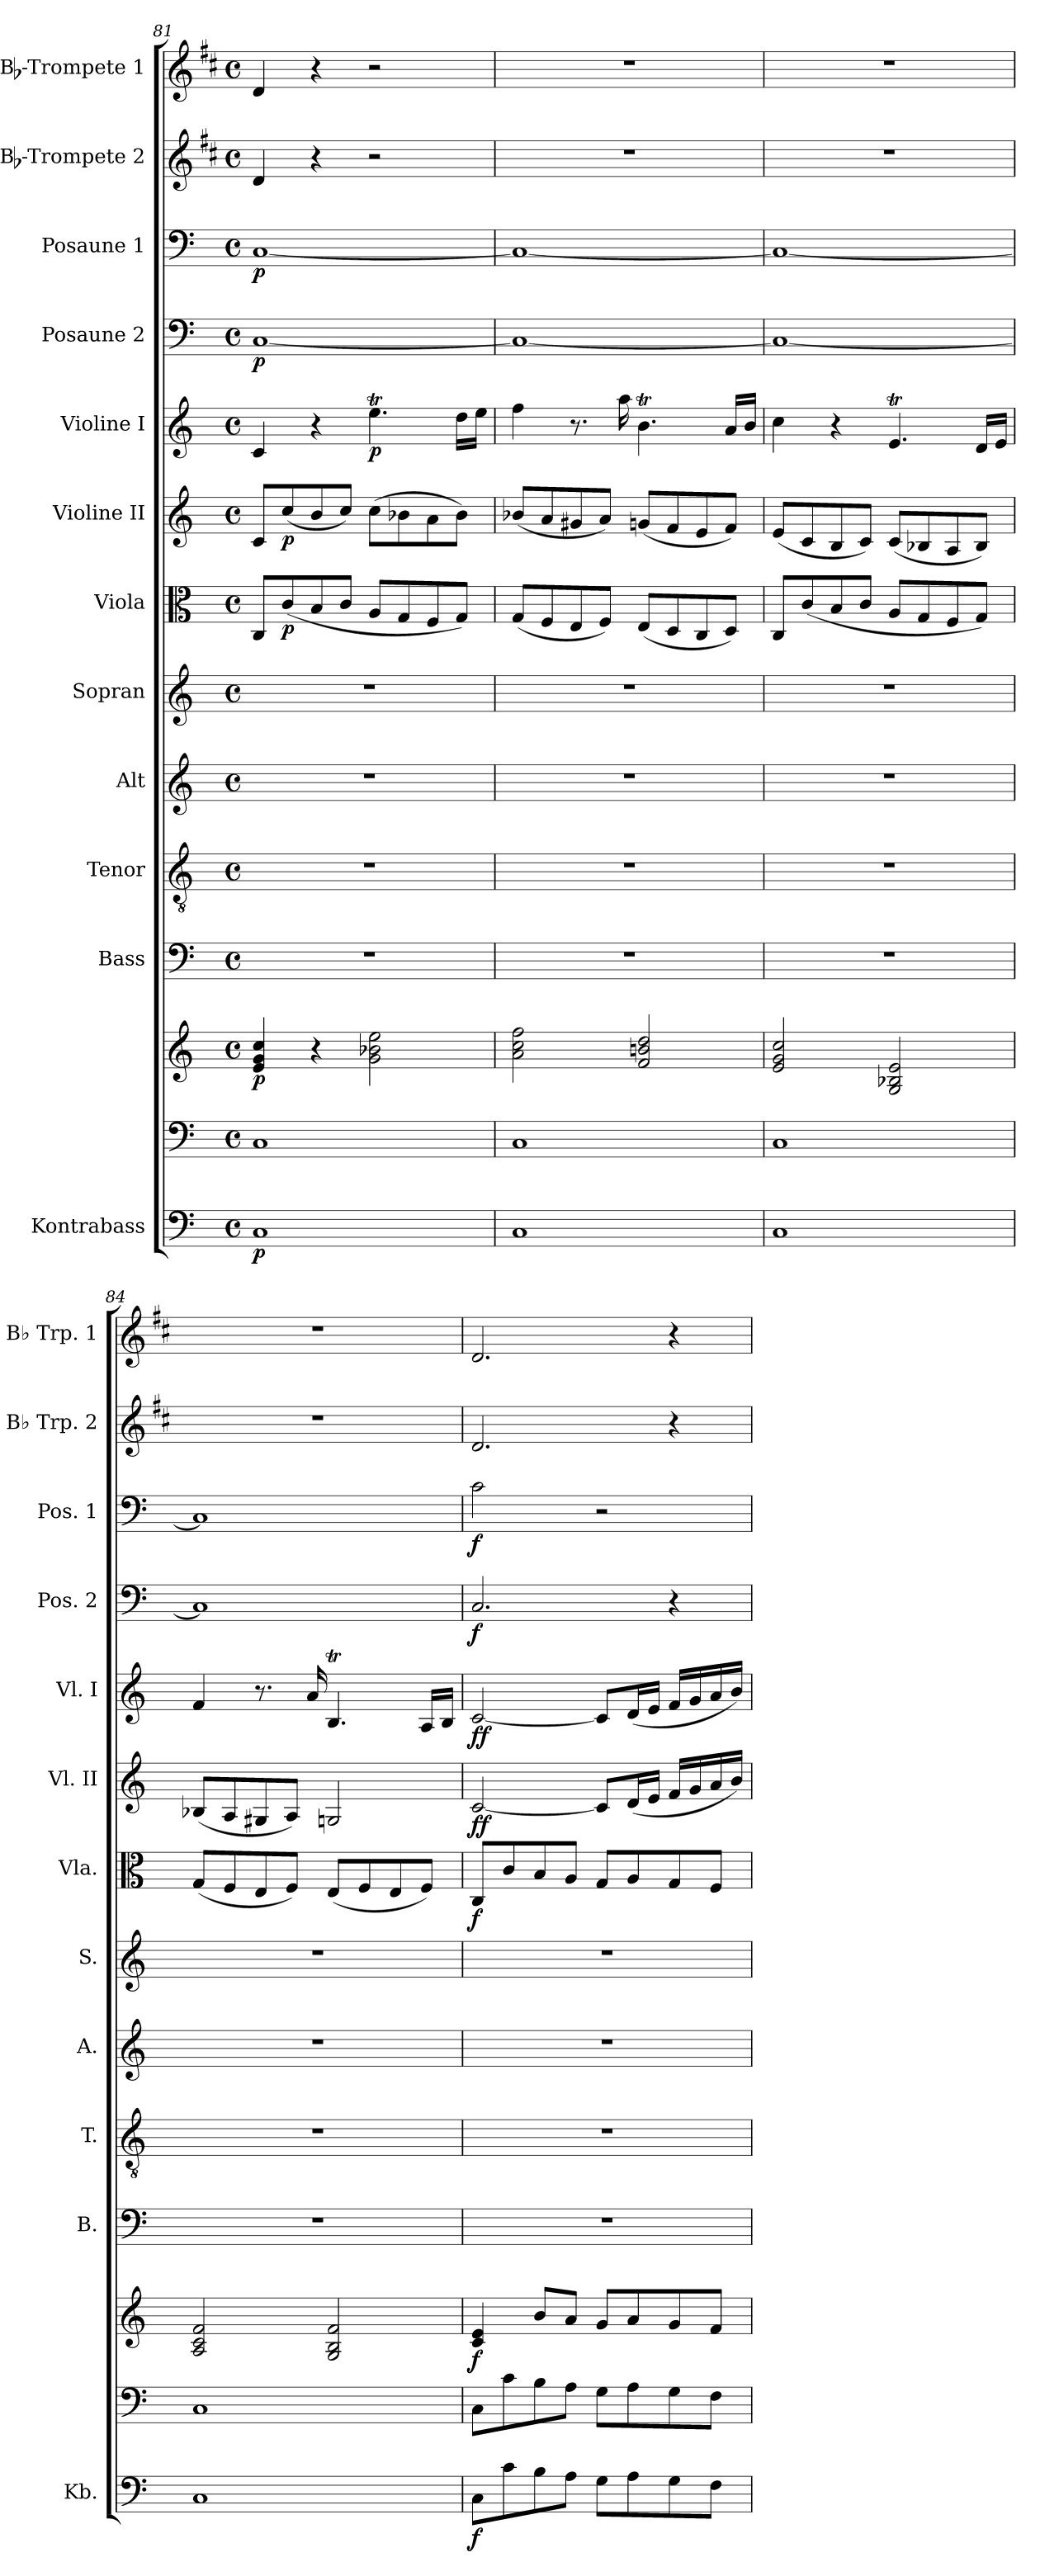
**kern	**dynam	**kern	**kern	**dynam	**kern	**kern	**kern	**kern	**kern	**dynam	**kern	**dynam	**kern	**dynam	**kern	**dynam	**kern	**dynam	**kern	**kern
*part13	*part13	*part12	*part12	*part12	*part11	*part10	*part9	*part8	*part7	*part7	*part6	*part6	*part5	*part5	*part4	*part4	*part3	*part3	*part2	*part1
*staff14	*staff14	*staff13	*staff12	*staff12/13	*staff11	*staff10	*staff9	*staff8	*staff7	*staff7	*staff6	*staff6	*staff5	*staff5	*staff4	*staff4	*staff3	*staff3	*staff2	*staff1
*I"Kontrabass	*	*	*	*	*I"Bass	*I"Tenor	*I"Alt	*I"Sopran	*I"Viola	*	*I"Violine II	*	*I"Violine I	*	*I"Posaune 2	*	*I"Posaune 1	*	*I"Bb-Trompete 2	*I"Bb-Trompete 1
*I'Kb.	*	*	*	*	*I'B.	*I'T.	*I'A.	*I'S.	*I'Vla.	*	*I'Vl. II	*	*I'Vl. I	*	*I'Pos. 2	*	*I'Pos. 1	*	*I'Bb Trp. 2	*I'Bb Trp. 1
*clefF4	*	*clefF4	*clefG2	*	*clefF4	*clefGv2	*clefG2	*clefG2	*clefC3	*	*clefG2	*	*clefG2	*	*clefF4	*	*clefF4	*	*clefG2	*clefG2
*ITrd7c12	*	*	*	*	*	*	*	*	*	*	*	*	*	*	*	*	*	*	*ITrd1c2	*ITrd1c2
*k[]	*	*k[]	*k[]	*	*k[]	*k[]	*k[]	*k[]	*k[]	*	*k[]	*	*k[]	*	*k[]	*	*k[]	*	*k[]	*k[]
*C:	*	*C:	*C:	*	*C:	*C:	*C:	*C:	*C:	*	*C:	*	*C:	*	*C:	*	*C:	*	*C:	*C:
*M4/4	*	*M4/4	*M4/4	*	*M4/4	*M4/4	*M4/4	*M4/4	*M4/4	*	*M4/4	*	*M4/4	*	*M4/4	*	*M4/4	*	*M4/4	*M4/4
*met(c)	*	*met(c)	*met(c)	*	*met(c)	*met(c)	*met(c)	*met(c)	*met(c)	*	*met(c)	*	*met(c)	*	*met(c)	*	*met(c)	*	*met(c)	*met(c)
=81	=81	=81	=81	=81	=81	=81	=81	=81	=81	=81	=81	=81	=81	=81	=81	=81	=81	=81	=81	=81
!	!LO:DY:b	!	!	!LO:DY:b	!	!	!	!	!	!	!	!	!	!	!	!LO:DY:b	!	!LO:DY:b	!	!
1CC	p	1C	4e/ 4g/ 4cc/	p	1r	1r	1r	1r	8C/L	.	8c/L	.	4c/	.	[1C	p	[1C	p	4c/	4c/
!	!	!	!	!	!	!	!	!	!	!LO:DY:b	!	!LO:DY:b	!	!	!	!	!	!	!	!
.	.	.	.	.	.	.	.	.	(<8c/	p	(<8cc/	p	.	.	.	.	.	.	.	.
.	.	.	4r	.	.	.	.	.	8B/	.	8b/	.	4r	.	.	.	.	.	4r	4r
.	.	.	.	.	.	.	.	.	8c/J	.	8cc/J)	.	.	.	.	.	.	.	.	.
!	!	!	!	!	!	!	!	!	!	!	!	!	!	!LO:DY:b	!	!	!	!	!	!
.	.	.	2g\ 2b-X\ 2ee\	.	.	.	.	.	8A/L	.	(>8cc\L	.	4.eet\	p	.	.	.	.	2r	2r
.	.	.	.	.	.	.	.	.	8G/	.	8b-X\	.	.	.	.	.	.	.	.	.
.	.	.	.	.	.	.	.	.	8F/	.	8a\	.	.	.	.	.	.	.	.	.
.	.	.	.	.	.	.	.	.	8G/J)	.	8b-\J)	.	16dd\LL	.	.	.	.	.	.	.
.	.	.	.	.	.	.	.	.	.	.	.	.	16ee\JJ	.	.	.	.	.	.	.
=82	=82	=82	=82	=82	=82	=82	=82	=82	=82	=82	=82	=82	=82	=82	=82	=82	=82	=82	=82	=82
1CC	.	1C	2a\ 2cc\ 2ff\	.	1r	1r	1r	1r	(<8G/L	.	(<8b-X/L	.	4ff\	.	1C_	.	1C_	.	1r	1r
.	.	.	.	.	.	.	.	.	8F/	.	8a/	.	.	.	.	.	.	.	.	.
.	.	.	.	.	.	.	.	.	8E/	.	8g#X/	.	8.r	.	.	.	.	.	.	.
.	.	.	.	.	.	.	.	.	8F/J)	.	8a/J)	.	.	.	.	.	.	.	.	.
.	.	.	.	.	.	.	.	.	.	.	.	.	16aa\	.	.	.	.	.	.	.
.	.	.	2f/ 2bn/ 2dd/	.	.	.	.	.	(<8E/L	.	(<8gn/L	.	4.bt\	.	.	.	.	.	.	.
.	.	.	.	.	.	.	.	.	8D/	.	8f/	.	.	.	.	.	.	.	.	.
.	.	.	.	.	.	.	.	.	8C/	.	8e/	.	.	.	.	.	.	.	.	.
.	.	.	.	.	.	.	.	.	8D/J)	.	8f/J)	.	16a/LL	.	.	.	.	.	.	.
.	.	.	.	.	.	.	.	.	.	.	.	.	16b/JJ	.	.	.	.	.	.	.
=83	=83	=83	=83	=83	=83	=83	=83	=83	=83	=83	=83	=83	=83	=83	=83	=83	=83	=83	=83	=83
1CC	.	1C	2e/ 2g/ 2cc/	.	1r	1r	1r	1r	8C/L	.	(<8e/L	.	4cc\	.	1C_	.	1C_	.	1r	1r
.	.	.	.	.	.	.	.	.	(<8c/	.	8c/	.	.	.	.	.	.	.	.	.
.	.	.	.	.	.	.	.	.	8B/	.	8B/	.	4r	.	.	.	.	.	.	.
.	.	.	.	.	.	.	.	.	8c/J	.	8c/J)	.	.	.	.	.	.	.	.	.
.	.	.	2G/ 2B-X/ 2e/	.	.	.	.	.	8A/L	.	(<8c/L	.	4.et/	.	.	.	.	.	.	.
.	.	.	.	.	.	.	.	.	8G/	.	8B-X/	.	.	.	.	.	.	.	.	.
.	.	.	.	.	.	.	.	.	8F/	.	8A/	.	.	.	.	.	.	.	.	.
.	.	.	.	.	.	.	.	.	8G/J)	.	8B-/J)	.	16d/LL	.	.	.	.	.	.	.
.	.	.	.	.	.	.	.	.	.	.	.	.	16e/JJ	.	.	.	.	.	.	.
!!LO:PB:g=z
=84	=84	=84	=84	=84	=84	=84	=84	=84	=84	=84	=84	=84	=84	=84	=84	=84	=84	=84	=84	=84
1CC	.	1C	2A/ 2c/ 2f/	.	1r	1r	1r	1r	(<8G/L	.	(<8B-X/L	.	4f/	.	1C]	.	1C]	.	1r	1r
.	.	.	.	.	.	.	.	.	8F/	.	8A/	.	.	.	.	.	.	.	.	.
.	.	.	.	.	.	.	.	.	8E/	.	8G#X/	.	8.r	.	.	.	.	.	.	.
.	.	.	.	.	.	.	.	.	8F/J)	.	8A/J)	.	.	.	.	.	.	.	.	.
.	.	.	.	.	.	.	.	.	.	.	.	.	16a/	.	.	.	.	.	.	.
.	.	.	2G/ 2B/ 2f/	.	.	.	.	.	(<8E/L	.	2Gn/	.	4.Bt/	.	.	.	.	.	.	.
.	.	.	.	.	.	.	.	.	8F/	.	.	.	.	.	.	.	.	.	.	.
.	.	.	.	.	.	.	.	.	8E/	.	.	.	.	.	.	.	.	.	.	.
.	.	.	.	.	.	.	.	.	8F/J)	.	.	.	16A/LL	.	.	.	.	.	.	.
.	.	.	.	.	.	.	.	.	.	.	.	.	16B/JJ	.	.	.	.	.	.	.
=85	=85	=85	=85	=85	=85	=85	=85	=85	=85	=85	=85	=85	=85	=85	=85	=85	=85	=85	=85	=85
!	!LO:DY:b	!	!	!LO:DY:b	!	!	!	!	!	!LO:DY:b	!	!LO:DY:b	!	!LO:DY:b	!	!LO:DY:b	!	!LO:DY:b	!	!
8CC\L	f	8C\L	4c/ 4e/	f	1r	1r	1r	1r	8C/L	f	[2c/	ff	[2c/	ff	2.C/	f	2c\	f	2.c/	2.c/
8C\	.	8c\	.	.	.	.	.	.	8c/	.	.	.	.	.	.	.	.	.	.	.
8BB\	.	8B\	8b/L	.	.	.	.	.	8B/	.	.	.	.	.	.	.	.	.	.	.
8AA\J	.	8A\J	8a/J	.	.	.	.	.	8A/J	.	.	.	.	.	.	.	.	.	.	.
8GG\L	.	8G\L	8g/L	.	.	.	.	.	8G/L	.	8c/L]	.	8c/L]	.	.	.	2r	.	.	.
8AA\	.	8A\	8a/	.	.	.	.	.	8A/	.	(<16d/L	.	(<16d/L	.	.	.	.	.	.	.
.	.	.	.	.	.	.	.	.	.	.	16e/JJ	.	16e/JJ	.	.	.	.	.	.	.
8GG\	.	8G\	8g/	.	.	.	.	.	8G/	.	16f/LL	.	16f/LL	.	4r	.	.	.	4r	4r
.	.	.	.	.	.	.	.	.	.	.	16g/	.	16g/	.	.	.	.	.	.	.
8FF\J	.	8F\J	8f/J	.	.	.	.	.	8F/J	.	16a/	.	16a/	.	.	.	.	.	.	.
.	.	.	.	.	.	.	.	.	.	.	16b/JJ)	.	16b/JJ)	.	.	.	.	.	.	.
=	=	=	=	=	=	=	=	=	=	=	=	=	=	=	=	=	=	=	=	=
*-	*-	*-	*-	*-	*-	*-	*-	*-	*-	*-	*-	*-	*-	*-	*-	*-	*-	*-	*-	*-
